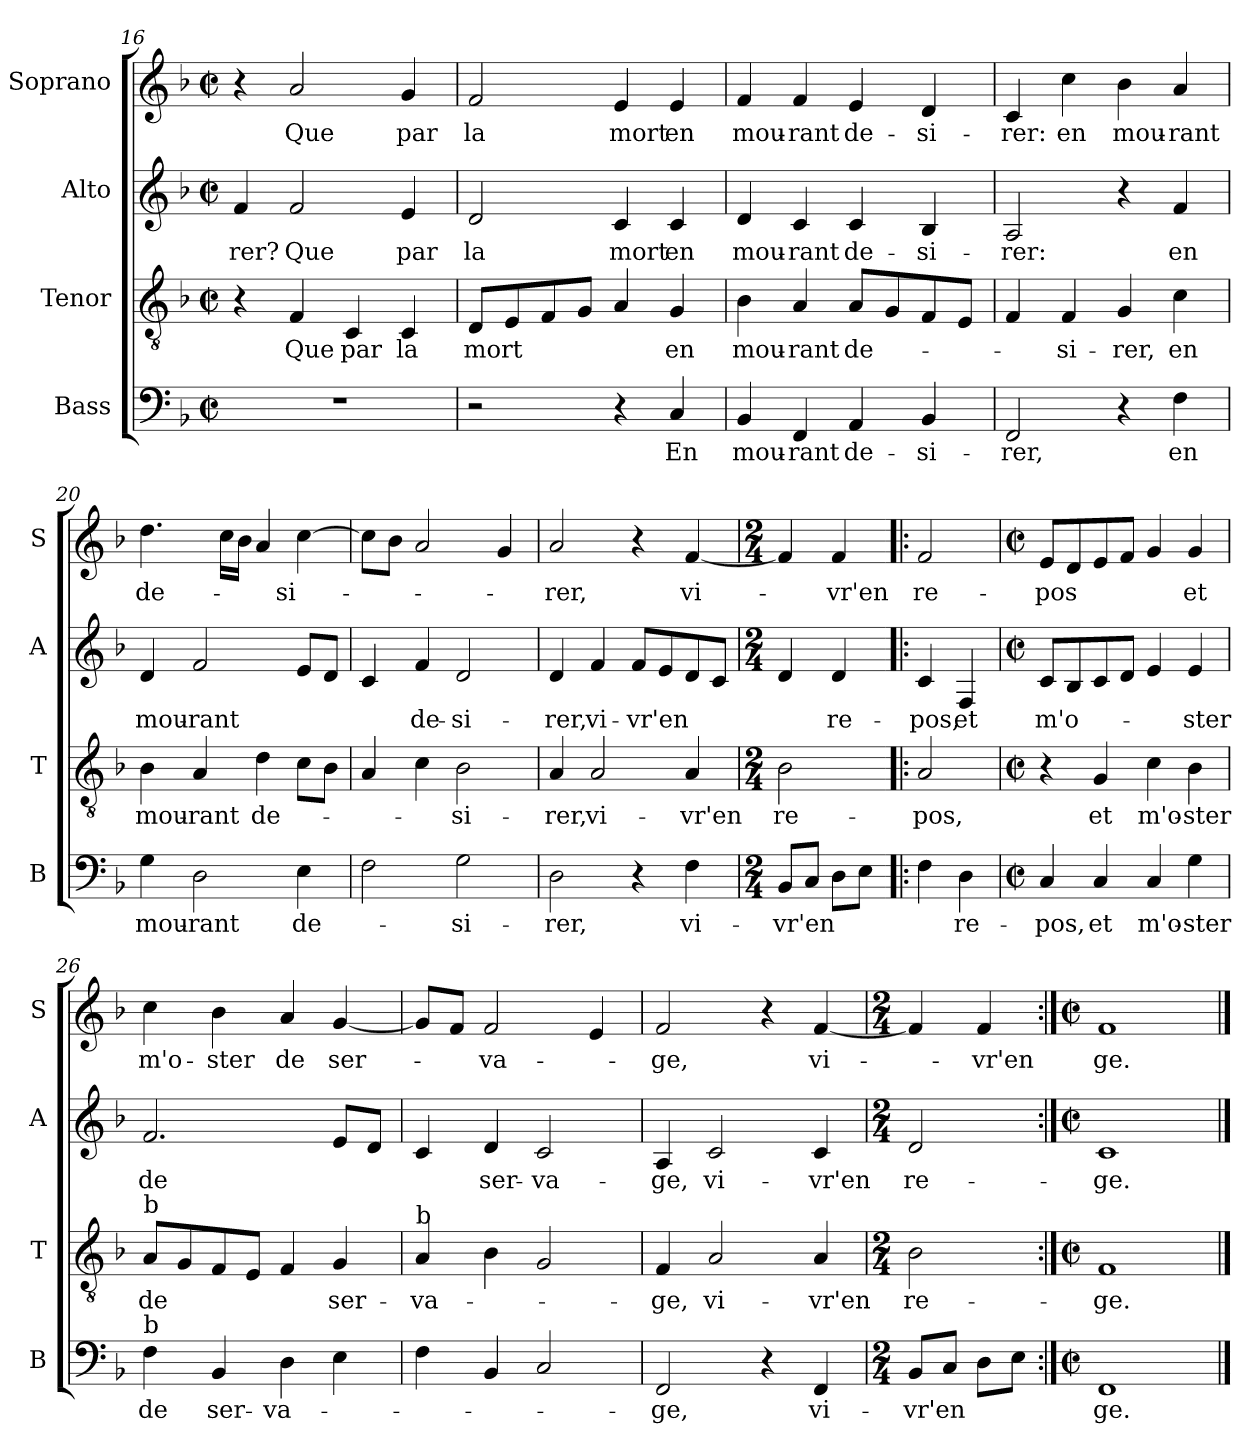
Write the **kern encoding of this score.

**kern	**text	**kern	**text	**kern	**text	**kern	**text
*part4	*part4	*part3	*part3	*part2	*part2	*part1	*part1
*staff4	*staff4	*staff3	*staff3	*staff2	*staff2	*staff1	*staff1
*I"Bass	*	*I"Tenor	*	*I"Alto	*	*I"Soprano	*
*I'B	*	*I'T	*	*I'A	*	*I'S	*
!!LO:LB:g=z
*clefF4	*	*clefGv2	*	*clefG2	*	*clefG2	*
*k[b-]	*	*k[b-]	*	*k[b-]	*	*k[b-]	*
*F:	*	*F:	*	*F:	*	*F:	*
*M2/2	*	*M2/2	*	*M2/2	*	*M2/2	*
*met(c|)	*	*met(c|)	*	*met(c|)	*	*met(c|)	*
=16	=16	=16	=16	=16	=16	=16	=16
!	!	!	!	!	!LO:LY:b	!	!
1r	.	4r	.	4f/	-rer?	4r	.
!	!	!	!LO:LY:b	!	!LO:LY:b	!	!LO:LY:b
.	.	4F/	Que	2f/	Que	2a/	Que
!	!	!	!LO:LY:b	!	!	!	!
.	.	4C/	par	.	.	.	.
!	!	!	!LO:LY:b	!	!LO:LY:b	!	!LO:LY:b
.	.	4C/	la	4e/	par	4g/	par
=17	=17	=17	=17	=17	=17	=17	=17
!	!	!	!LO:LY:b	!	!LO:LY:b	!	!LO:LY:b
2r	.	8D/L	mort	2d/	la	2f/	la
.	.	8E/	.	.	.	.	.
.	.	8F/	.	.	.	.	.
.	.	8G/J	.	.	.	.	.
!	!	!	!	!	!LO:LY:b	!	!LO:LY:b
4r	.	4A/	.	4c/	mort	4e/	mort
!	!LO:LY:b	!	!LO:LY:b	!	!LO:LY:b	!	!LO:LY:b
4C/	En	4G/	en	4c/	en	4e/	en
=18	=18	=18	=18	=18	=18	=18	=18
!	!LO:LY:b	!	!LO:LY:b	!	!LO:LY:b	!	!LO:LY:b
4BB-/	mou-	4B-\	mou-	4d/	mou-	4f/	mou-
!	!LO:LY:b	!	!LO:LY:b	!	!LO:LY:b	!	!LO:LY:b
4FF/	-rant	4A/	-rant	4c/	-rant	4f/	-rant
!	!LO:LY:b	!	!LO:LY:b	!	!LO:LY:b	!	!LO:LY:b
4AA/	de-	8A/L	de-	4c/	de-	4e/	de-
.	.	8G/	.	.	.	.	.
!	!LO:LY:b	!	!	!	!LO:LY:b	!	!LO:LY:b
4BB-/	-si-	8F/	.	4B-/	-si-	4d/	-si-
.	.	8E/J	.	.	.	.	.
=19	=19	=19	=19	=19	=19	=19	=19
!	!LO:LY:b	!	!	!	!LO:LY:b	!	!LO:LY:b
2FF/	-rer,	4F/	.	2A/	-rer:	4c/	-rer:
!	!	!	!LO:LY:b	!	!	!	!LO:LY:b
.	.	4F/	-si-	.	.	4cc\	en
!	!	!	!LO:LY:b	!	!	!	!LO:LY:b
4r	.	4G/	-rer,	4r	.	4b-\	mou-
!	!LO:LY:b	!	!LO:LY:b	!	!LO:LY:b	!	!LO:LY:b
4F\	en	4c\	en	4f/	en	4a/	-rant
=20	=20	=20	=20	=20	=20	=20	=20
!	!LO:LY:b	!	!LO:LY:b	!	!LO:LY:b	!	!LO:LY:b
4G\	mou-	4B-\	mou-	4d/	mou-	4.dd\	de-
!	!LO:LY:b	!	!LO:LY:b	!	!LO:LY:b	!	!
2D\	-rant	4A/	-rant	2f/	-rant	.	.
.	.	.	.	.	.	16cc\LL	.
.	.	.	.	.	.	16b-\JJ	.
!	!	!	!LO:LY:b	!	!	!	!
.	.	4d\	de-	.	.	4a/	.
!	!LO:LY:b	!	!	!	!	!	!LO:LY:b
4E\	de-	8c\L	.	8e/L	.	[4cc\	-si-
.	.	8B-\J	.	8d/J	.	.	.
!!LO:LB:g=z
=21	=21	=21	=21	=21	=21	=21	=21
2F\	.	4A/	.	4c/	.	8cc\L]	.
.	.	.	.	.	.	8b-\J	.
!	!	!	!	!	!LO:LY:b	!	!
.	.	4c\	.	4f/	de-	2a/	.
!	!LO:LY:b	!	!LO:LY:b	!	!LO:LY:b	!	!
2G\	-si-	2B-\	-si-	2d/	-si-	.	.
.	.	.	.	.	.	4g/	.
=22	=22	=22	=22	=22	=22	=22	=22
!	!LO:LY:b	!	!LO:LY:b	!	!LO:LY:b	!	!LO:LY:b
2D\	-rer,	4A/	-rer,	4d/	-rer,	2a/	-rer,
!	!	!	!LO:LY:b	!	!LO:LY:b	!	!
.	.	2A/	vi-	4f/	vi-	.	.
!	!	!	!	!	!LO:LY:b	!	!
4r	.	.	.	8f/L	-vr'en	4r	.
.	.	.	.	8e/	.	.	.
!	!LO:LY:b	!	!LO:LY:b	!	!	!	!LO:LY:b
4F\	vi-	4A/	-vr'en	8d/	.	[4f/	vi-
.	.	.	.	8c/J	.	.	.
=23	=23	=23	=23	=23	=23	=23	=23
*M2/4	*	*M2/4	*	*M2/4	*	*M2/4	*
!	!LO:LY:b	!	!LO:LY:b	!	!	!	!
8BB-/L	-vr'en	2B-\	re-	4d/	.	4f/]	.
8C/J	.	.	.	.	.	.	.
!	!	!	!	!	!LO:LY:b	!	!LO:LY:b
8D\L	.	.	.	4d/	re-	4f/	-vr'en
8E\J	.	.	.	.	.	.	.
=24!|:	=24!|:	=24!|:	=24!|:	=24!|:	=24!|:	=24!|:	=24!|:
!	!	!	!LO:LY:b	!	!LO:LY:b	!	!LO:LY:b
4F\	.	2A/	-pos,	4c/	-pos,	2f/	re-
!	!LO:LY:b	!	!	!	!LO:LY:b	!	!
4D\	re-	.	.	4F/	et	.	.
=25	=25	=25	=25	=25	=25	=25	=25
*M2/2	*	*M2/2	*	*M2/2	*	*M2/2	*
*met(c|)	*	*met(c|)	*	*met(c|)	*	*met(c|)	*
!	!LO:LY:b	!	!	!	!LO:LY:b	!	!LO:LY:b
4C/	-pos,	4r	.	8c/L	m'o-	8e/L	-pos
.	.	.	.	8B-/	.	8d/	.
!	!LO:LY:b	!	!LO:LY:b	!	!	!	!
4C/	et	4G/	et	8c/	.	8e/	.
.	.	.	.	8d/J	.	8f/J	.
!	!LO:LY:b	!	!LO:LY:b	!	!	!	!
4C/	m'o-	4c\	m'o-	4e/	.	4g/	.
!	!LO:LY:b	!	!LO:LY:b	!	!LO:LY:b	!	!LO:LY:b
4G\	-ster	4B-\	-ster	4e/	-ster	4g/	et
!!LO:PB:g=z
=26	=26	=26	=26	=26	=26	=26	=26
!	!	!LO:TX:a:t=b	!	!	!	!	!
!LO:TX:a:t=b	!	!	!	!	!	!	!
!	!LO:LY:b	!	!LO:LY:b	!	!LO:LY:b	!	!LO:LY:b
4F\	de	8A/L	de	2.f/	de	4cc\	m'o-
.	.	8G/	.	.	.	.	.
!	!LO:LY:b	!	!	!	!	!	!LO:LY:b
4BB-/	ser-	8F/	.	.	.	4b-\	-ster
.	.	8E/J	.	.	.	.	.
!	!LO:LY:b	!	!	!	!	!	!LO:LY:b
4D\	-va-	4F/	.	.	.	4a/	de
!	!	!	!LO:LY:b	!	!	!	!LO:LY:b
4E\	.	4G/	ser-	8e/L	.	[4g/	ser-
.	.	.	.	8d/J	.	.	.
=27	=27	=27	=27	=27	=27	=27	=27
!	!	!LO:TX:a:t=b	!	!	!	!	!
!	!	!	!LO:LY:b	!	!	!	!
4F\	.	4A/	-va-	4c/	.	8g/L]	.
.	.	.	.	.	.	8f/J	.
!	!	!	!	!	!LO:LY:b	!	!LO:LY:b
4BB-/	.	4B-\	.	4d/	ser-	2f/	-va-
!	!	!	!	!	!LO:LY:b	!	!
2C/	.	2G/	.	2c/	-va-	.	.
.	.	.	.	.	.	4e/	.
=28	=28	=28	=28	=28	=28	=28	=28
!	!LO:LY:b	!	!LO:LY:b	!	!LO:LY:b	!	!LO:LY:b
2FF/	-ge,	4F/	-ge,	4A/	-ge,	2f/	-ge,
!	!	!	!LO:LY:b	!	!LO:LY:b	!	!
.	.	2A/	vi-	2c/	vi-	.	.
4r	.	.	.	.	.	4r	.
!	!LO:LY:b	!	!LO:LY:b	!	!LO:LY:b	!	!LO:LY:b
4FF/	vi-	4A/	-vr'en	4c/	-vr'en	[4f/	vi-
=29	=29	=29	=29	=29	=29	=29	=29
*M2/4	*	*M2/4	*	*M2/4	*	*M2/4	*
!	!LO:LY:b	!	!LO:LY:b	!	!LO:LY:b	!	!
8BB-/L	-vr'en	2B-\	re-	2d/	re-	4f/]	.
8C/J	.	.	.	.	.	.	.
!	!	!	!	!	!	!	!LO:LY:b
8D\L	.	.	.	.	.	4f/	-vr'en
8E\J	.	.	.	.	.	.	.
=30:|!	=30:|!	=30:|!	=30:|!	=30:|!	=30:|!	=30:|!	=30:|!
*M2/2	*	*M2/2	*	*M2/2	*	*M2/2	*
*met(c|)	*	*met(c|)	*	*met(c|)	*	*met(c|)	*
!	!LO:LY:b	!	!LO:LY:b	!	!LO:LY:b	!	!LO:LY:b
1FF	ge.	1F	-ge.	1c	-ge.	1f	ge.
==	==	==	==	==	==	==	==
*-	*-	*-	*-	*-	*-	*-	*-
